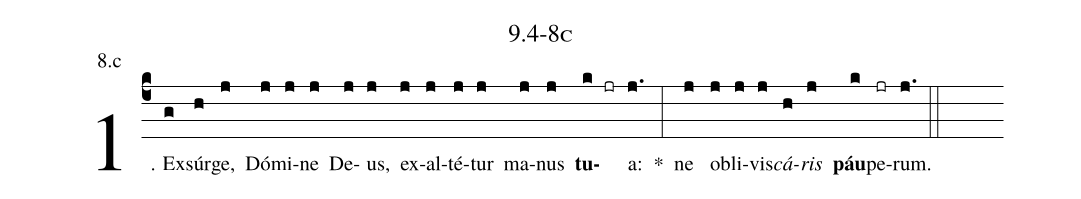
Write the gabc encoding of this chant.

name: 9.4-8c;
annotation: 8.c;
%%
(c4)1. Ex(g)súr(h)ge,(j) Dó(j)mi(j)ne(j) De(j)us,(j) ex(j)al(j)té(j)tur(j) ma(j)nus(j) <b>tu</b>(k jr)a:(j.) *(:) ne(j) ob(j)li(j)vis(j)<i>cá</i>(h)<i>ris</i>(j) <b>páu</b>(k)pe(jr)rum.(j.) (::)


%E(j) u(j) o(h) u(j) a(k) e.(j.) (::)
